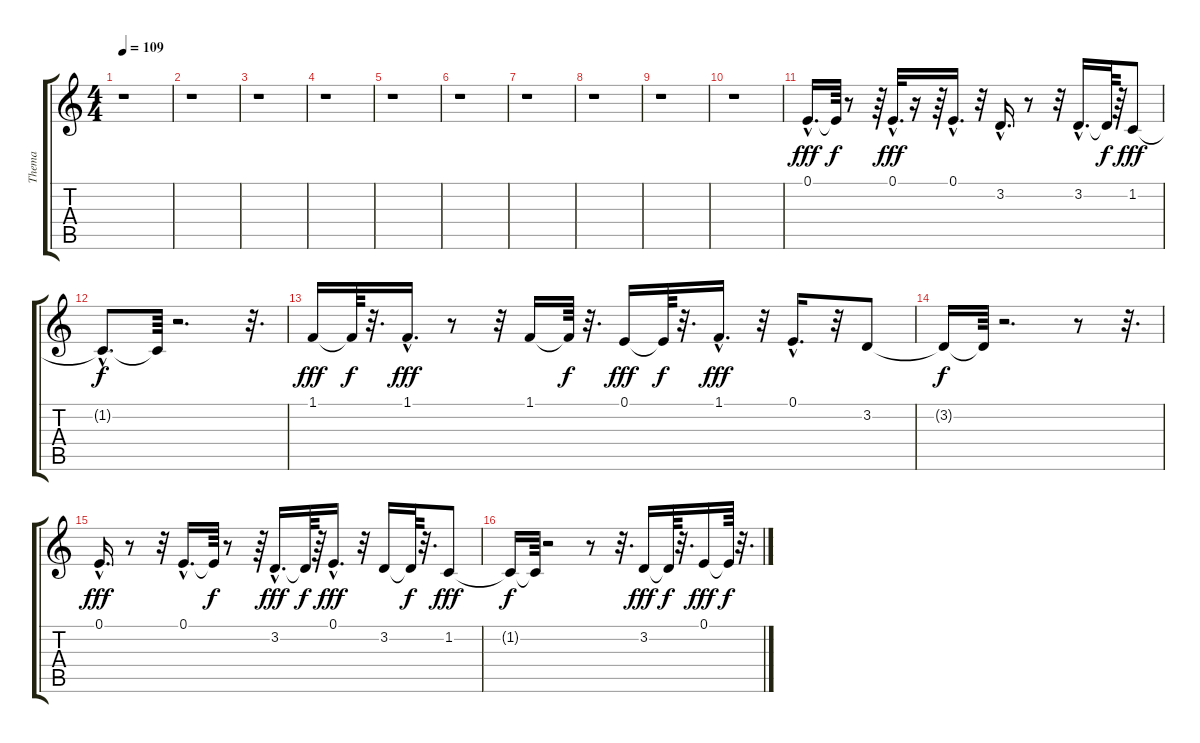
\track ("Thema" "Thema") {instrument lead2sawtooth}
\staff {score tabs}
\tuning (E4 B3 G3 D3 A2 E2) {hide}
\ts (4 4)
\tempo 109
\clef g2
\ks c
r.1{dy fff} |
r.1 |
r.1 |
r.1 |
r.1 |
r.1 |
r.1 |
r.1 |
r.1 |
r.1 |
0.1{hac}.16{d} 0.1{t}.64{dy f} r.8 r.64 0.1{hac}.32{d dy fff} r.16 r.64 0.1{hac}.16{d} r.32 3.2{hac}.16{d} r.8 r.32 3.2{hac}.16{d} 3.2{t}.64{dy f} r.64 1.2.8{dy fff} |
1.2{hac t}.8{d dy f} 1.2{t}.64 r.2{d} r.32{d} |
1.1.16{dy fff} 1.1{t}.64{dy f} r.32{d} 1.1{hac}.16{d dy fff} r.8 r.32 1.1.16 1.1{t}.64{dy f} r.32{d} 0.1.16{dy fff} 0.1{t}.64{dy f} r.32{d} 1.1{hac}.16{d dy fff} r.32 0.1{hac}.16{d} r.32 3.2.8 |
3.2{t}.16{dy f} 3.2{t}.64 r.2{d} r.8 r.32{d} |
0.1{hac}.16{d dy fff} r.8 r.32 0.1{hac}.16{d} 0.1{t}.64{dy f} r.8 r.64 3.2{hac}.16{d dy fff} 3.2{t}.64{dy f} r.64 0.1{hac}.16{d dy fff} r.32 3.2.16 3.2{t}.64{dy f} r.32{d} 1.2.8{dy fff} |
1.2{t}.16{dy f} 1.2{t}.64 r.2 r.8 r.32{d} 3.2.16{dy fff} 3.2{t}.64{dy f} r.32{d} 0.1.16{dy fff} 0.1{t}.64{dy f} r.32{d}
